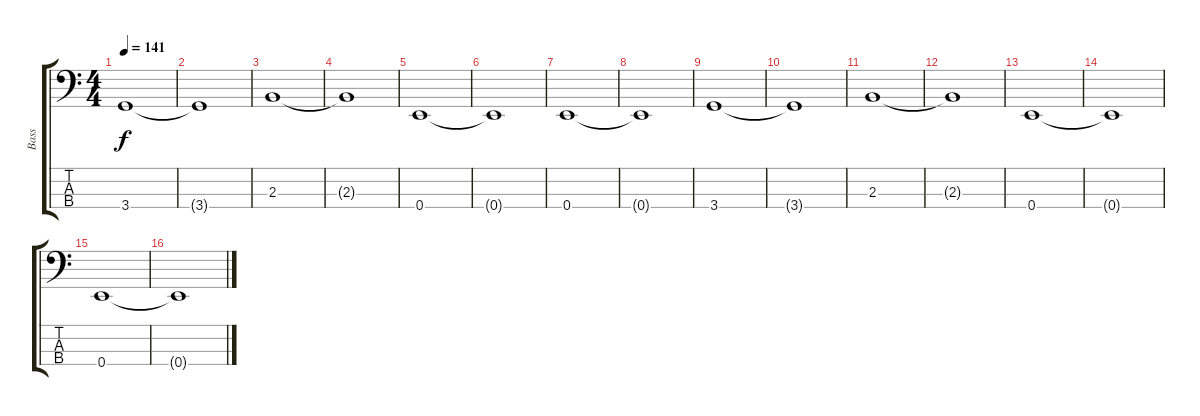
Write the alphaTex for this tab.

\track ("Bass" "Bass") {instrument electricbassfinger}
\staff {score tabs}
\tuning (G2 D2 A1 E1) {hide}
\ts (4 4)
\tempo 141
\clef f4
\ks c
3.4.1{dy f} |
3.4{t}.1 |
2.3.1 |
2.3{t}.1 |
0.4.1 |
0.4{t}.1 |
0.4.1 |
0.4{t}.1 |
3.4.1 |
3.4{t}.1 |
2.3.1 |
2.3{t}.1 |
0.4.1 |
0.4{t}.1 |
0.4.1 |
0.4{t}.1
